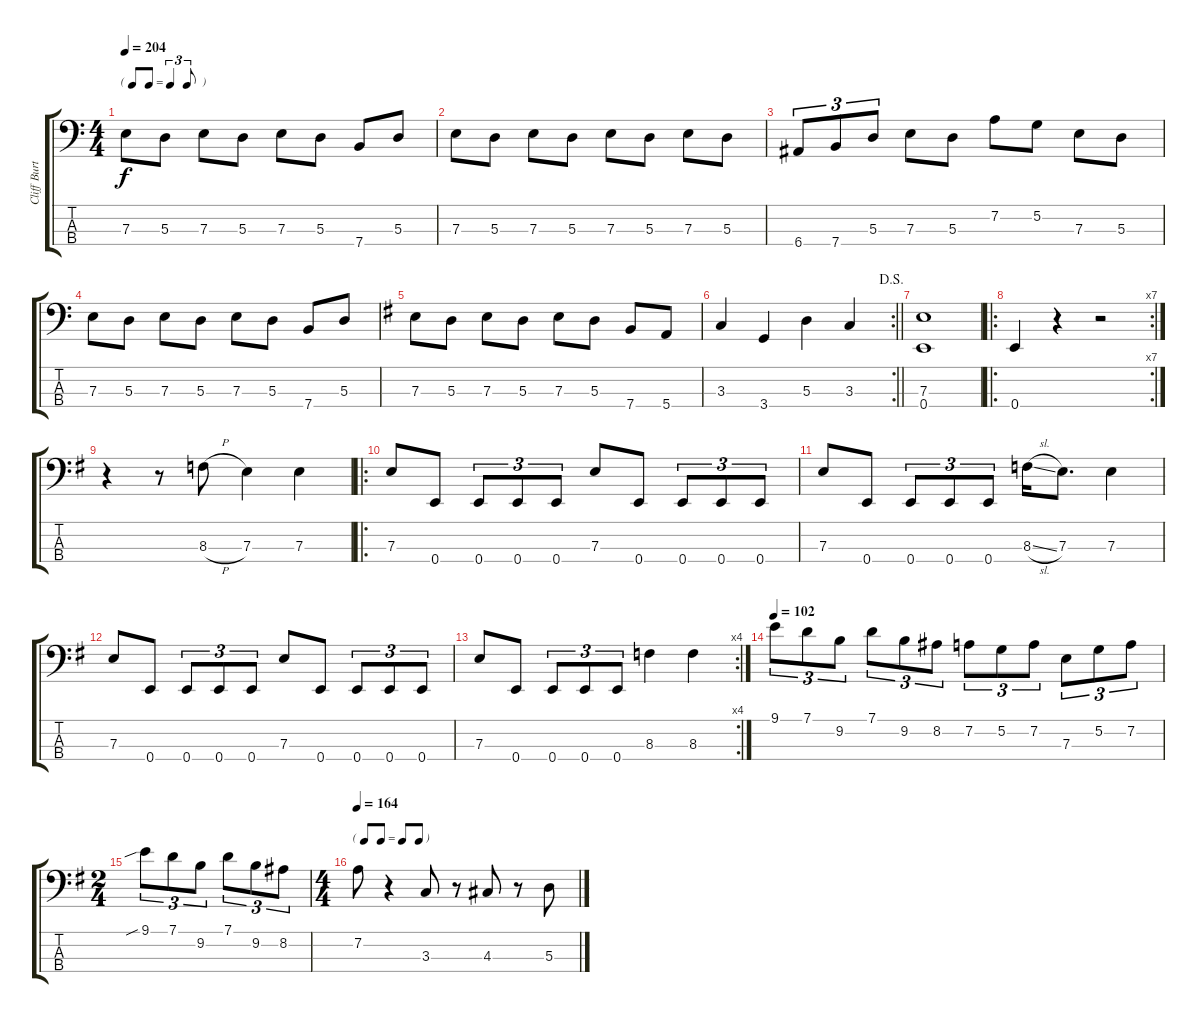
\track ("Cliff Burton" "Cliff Burt") {instrument electricbassfinger}
\staff {score tabs}
\tuning (G2 D2 A1 E1) {hide}
\ts (4 4)
\tf triplet8th
\tempo 204
\clef f4
\ks c
7.3.8{dy f} 5.3.8 7.3.8 5.3.8 7.3.8 5.3.8 7.4.8 5.3.8 |
7.3.8 5.3.8 7.3.8 5.3.8 7.3.8 5.3.8 7.3.8 5.3.8 |
6.4.8{tu (3 2)} 7.4.8{tu (3 2)} 5.3.8{tu (3 2)} 7.3.8 5.3.8 7.2.8 5.2.8 7.3.8 5.3.8 |
7.3.8 5.3.8 7.3.8 5.3.8 7.3.8 5.3.8 7.4.8 5.3.8 |
\ks eminor
7.3.8 5.3.8 7.3.8 5.3.8 7.3.8 5.3.8 7.4.8 5.4.8 |
\rc 2
\jump dalsegno
\barLineRight lightlight
3.3.4 3.4.4 5.3.4 3.3.4 |
(7.3 0.4).1 |
\ro
\rc 7
0.4.4 r.4 r.2 |
r.4 r.8 8.3{h}.8 7.3.4 7.3.4 |
\ro
7.3.8 0.4.8 0.4.8{tu (3 2)} 0.4.8{tu (3 2)} 0.4.8{tu (3 2)} 7.3.8 0.4.8 0.4.8{tu (3 2)} 0.4.8{tu (3 2)} 0.4.8{tu (3 2)} |
7.3.8 0.4.8 0.4.8{tu (3 2)} 0.4.8{tu (3 2)} 0.4.8{tu (3 2)} 8.3{sl}.16 7.3.8{d} 7.3.4 |
7.3.8 0.4.8 0.4.8{tu (3 2)} 0.4.8{tu (3 2)} 0.4.8{tu (3 2)} 7.3.8 0.4.8 0.4.8{tu (3 2)} 0.4.8{tu (3 2)} 0.4.8{tu (3 2)} |
\rc 4
7.3.8 0.4.8 0.4.8{tu (3 2)} 0.4.8{tu (3 2)} 0.4.8{tu (3 2)} 8.3.4 8.3.4 |
\tempo 102
9.1.8{tu (3 2)} 7.1.8{tu (3 2)} 9.2.8{tu (3 2)} 7.1.8{tu (3 2)} 9.2.8{tu (3 2)} 8.2.8{tu (3 2)} 7.2.8{tu (3 2)} 5.2.8{tu (3 2)} 7.2.8{tu (3 2)} 7.3.8{tu (3 2)} 5.2.8{tu (3 2)} 7.2.8{tu (3 2)} |
\ts (2 4)
9.1{sib}.8{tu (3 2)} 7.1.8{tu (3 2)} 9.2.8{tu (3 2)} 7.1.8{tu (3 2)} 9.2.8{tu (3 2)} 8.2.8{tu (3 2)} |
\ts (4 4)
\tf none
\tempo 164
7.2.8 r.4 3.3.8 r.8 4.3.8 r.8 5.3.8
